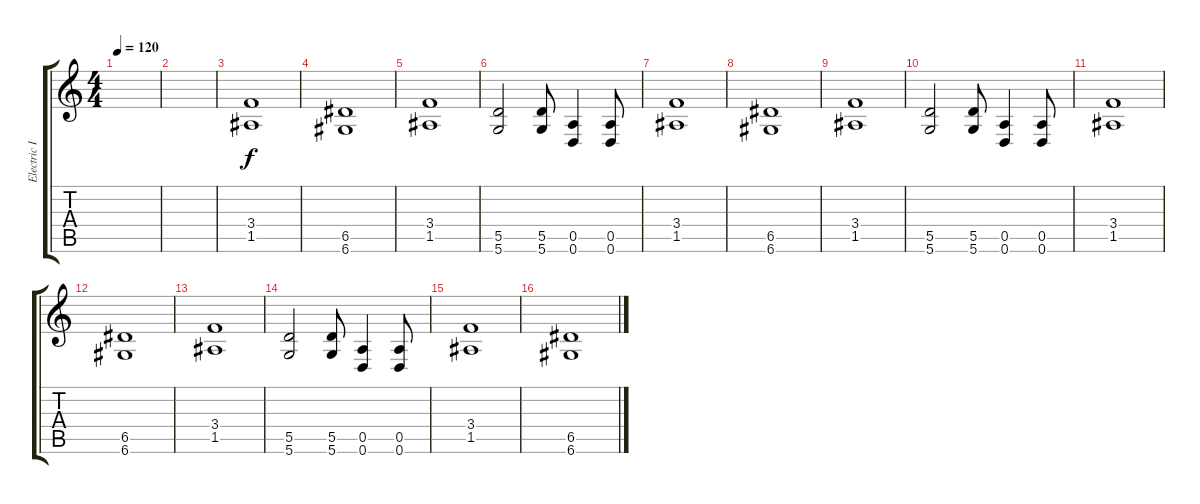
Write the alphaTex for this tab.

\track ("Electric I" "Electric I") {instrument distortionguitar}
\staff {score tabs}
\tuning (E4 B3 G3 D3 A2 D2) {hide}
\ts (4 4)
\tempo 120
\clef g2
\ks c
|
|
(3.4 1.5).1{volume 12} |
(6.5 6.6).1 |
(3.4 1.5).1 |
(5.5 5.6).2 (5.5 5.6).8 (0.5 0.6).4 (0.5 0.6).8 |
(3.4 1.5).1 |
(6.5 6.6).1 |
(3.4 1.5).1 |
(5.5 5.6).2 (5.5 5.6).8 (0.5 0.6).4 (0.5 0.6).8 |
(3.4 1.5).1 |
(6.5 6.6).1 |
(3.4 1.5).1 |
(5.5 5.6).2 (5.5 5.6).8 (0.5 0.6).4 (0.5 0.6).8 |
(3.4 1.5).1 |
(6.5 6.6).1
